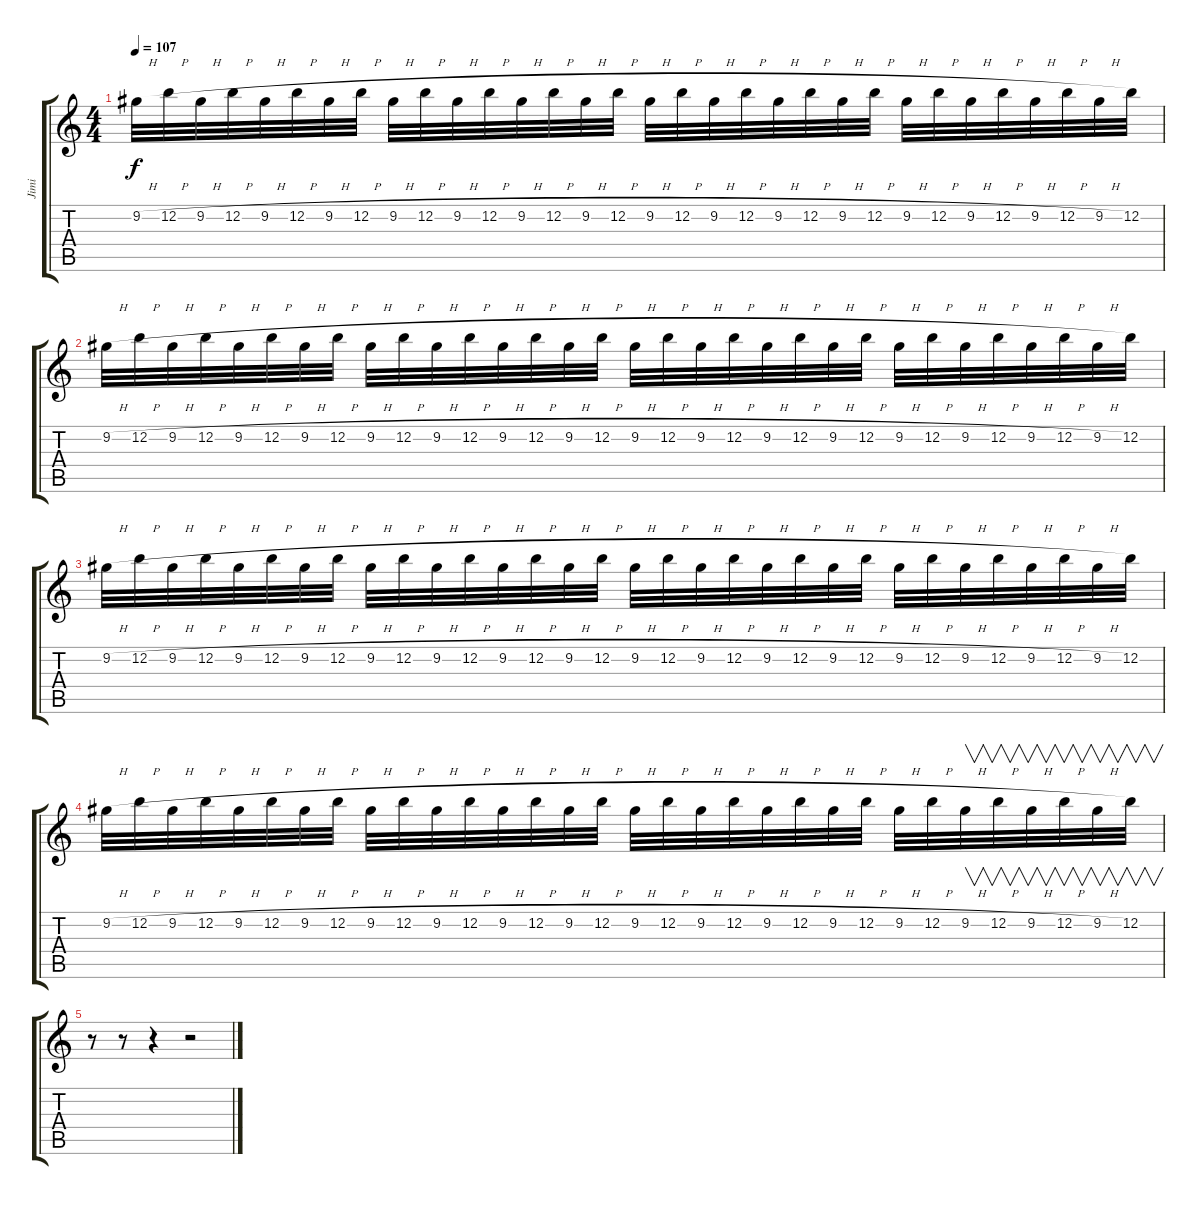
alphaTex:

\track ("Jimi" "Jimi") {instrument distortionguitar}
\staff {score tabs}
\tuning (E4 B3 G3 D3 A2 E2) {hide}
\ts (4 4)
\tempo 107
\clef g2
\ks c
9.2{h}.32{dy f} 12.2{h}.32 9.2{h}.32 12.2{h}.32 9.2{h}.32 12.2{h}.32 9.2{h}.32 12.2{h}.32 9.2{h}.32 12.2{h}.32 9.2{h}.32 12.2{h}.32 9.2{h}.32 12.2{h}.32 9.2{h}.32 12.2{h}.32 9.2{h}.32 12.2{h}.32 9.2{h}.32 12.2{h}.32 9.2{h}.32 12.2{h}.32 9.2{h}.32 12.2{h}.32 9.2{h}.32 12.2{h}.32 9.2{h}.32 12.2{h}.32 9.2{h}.32 12.2{h}.32 9.2{h}.32 12.2.32 |
9.2{h}.32 12.2{h}.32 9.2{h}.32 12.2{h}.32 9.2{h}.32 12.2{h}.32 9.2{h}.32 12.2{h}.32 9.2{h}.32 12.2{h}.32 9.2{h}.32 12.2{h}.32 9.2{h}.32 12.2{h}.32 9.2{h}.32 12.2{h}.32 9.2{h}.32 12.2{h}.32 9.2{h}.32 12.2{h}.32 9.2{h}.32 12.2{h}.32 9.2{h}.32 12.2{h}.32 9.2{h}.32 12.2{h}.32 9.2{h}.32 12.2{h}.32 9.2{h}.32 12.2{h}.32 9.2{h}.32 12.2.32 |
9.2{h}.32 12.2{h}.32 9.2{h}.32 12.2{h}.32 9.2{h}.32 12.2{h}.32 9.2{h}.32 12.2{h}.32 9.2{h}.32 12.2{h}.32 9.2{h}.32 12.2{h}.32 9.2{h}.32 12.2{h}.32 9.2{h}.32 12.2{h}.32 9.2{h}.32 12.2{h}.32 9.2{h}.32 12.2{h}.32 9.2{h}.32 12.2{h}.32 9.2{h}.32 12.2{h}.32 9.2{h}.32 12.2{h}.32 9.2{h}.32 12.2{h}.32 9.2{h}.32 12.2{h}.32 9.2{h}.32 12.2.32 |
9.2{h}.32 12.2{h}.32 9.2{h}.32 12.2{h}.32 9.2{h}.32 12.2{h}.32 9.2{h}.32 12.2{h}.32 9.2{h}.32 12.2{h}.32 9.2{h}.32 12.2{h}.32 9.2{h}.32 12.2{h}.32 9.2{h}.32 12.2{h}.32 9.2{h}.32 12.2{h}.32 9.2{h}.32 12.2{h}.32 9.2{h}.32 12.2{h}.32{volume 0} 9.2{h}.32 12.2{h}.32 9.2{h}.32 12.2{h}.32 9.2{h}.32{v} 12.2{h}.32{v} 9.2{h}.32{v} 12.2{h}.32{v} 9.2{h}.32{v} 12.2.32{v} |
r.8 r.8 r.4 r.2
